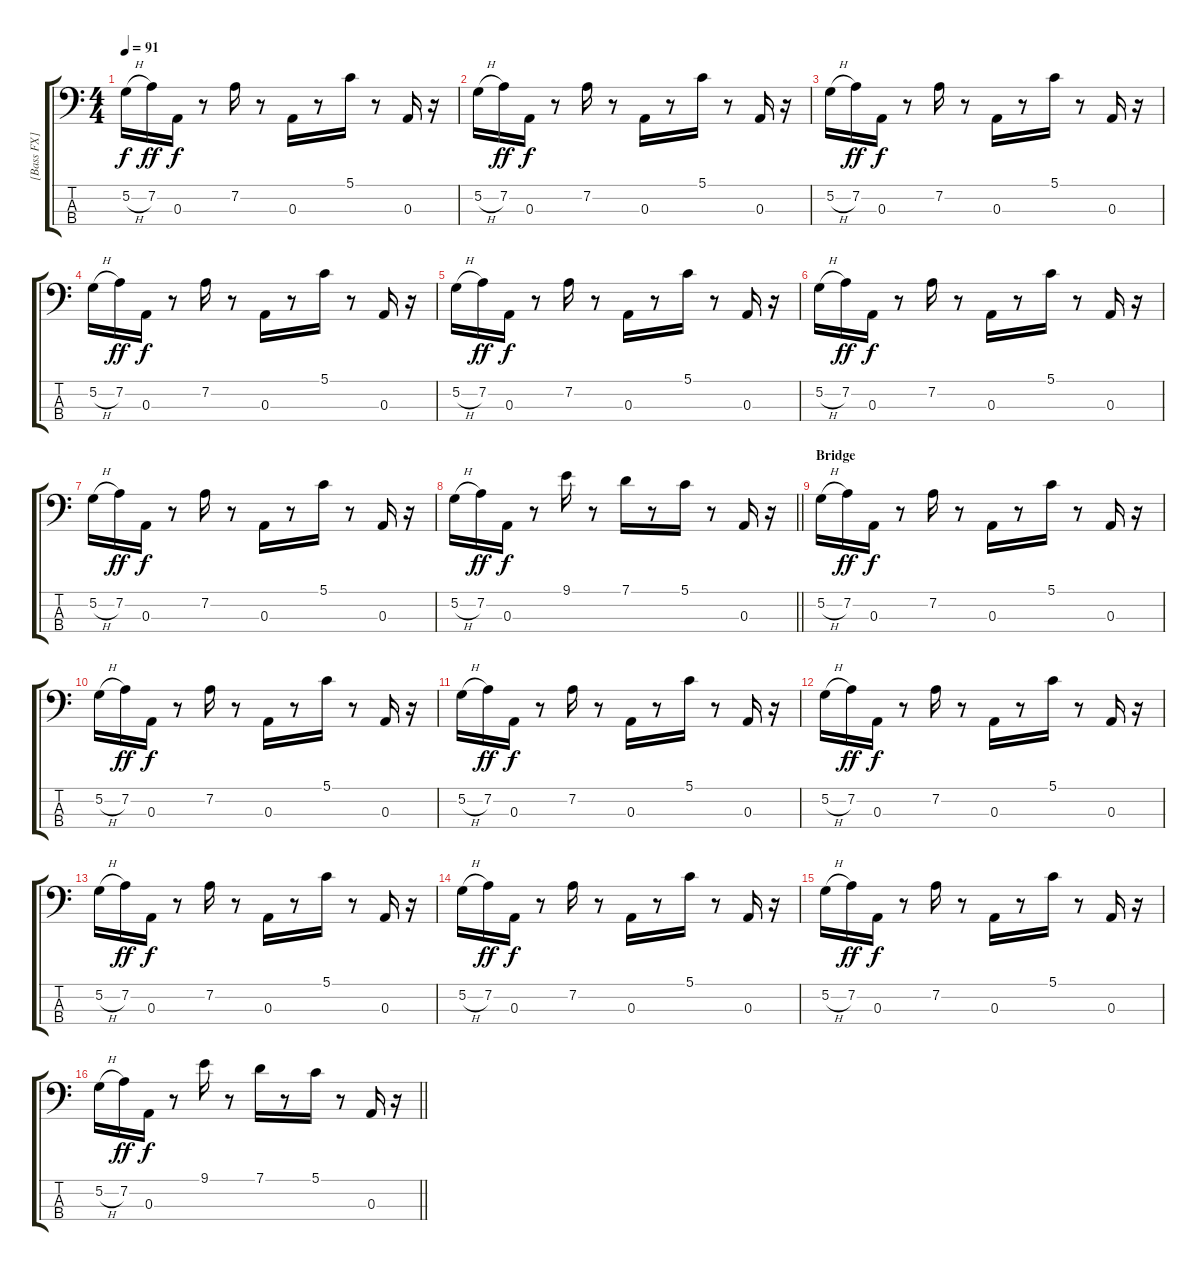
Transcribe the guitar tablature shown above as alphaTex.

\track ("[Bass FX]" "[Bass FX]") {instrument electricbasspick}
\staff {score tabs}
\tuning (G2 D2 A1 D1) {hide}
\ts (4 4)
\section ("" "")
\tempo 91
\clef f4
\ks c
5.2{h}.16{dy f} 7.2.16{dy ff} 0.3.16{dy f} r.8 7.2.16 r.8 0.3.16 r.8 5.1.16 r.8 0.3.16 r.16 |
5.2{h}.16 7.2.16{dy ff} 0.3.16{dy f} r.8 7.2.16 r.8 0.3.16 r.8 5.1.16 r.8 0.3.16 r.16 |
5.2{h}.16 7.2.16{dy ff} 0.3.16{dy f} r.8 7.2.16 r.8 0.3.16 r.8 5.1.16 r.8 0.3.16 r.16 |
5.2{h}.16 7.2.16{dy ff} 0.3.16{dy f} r.8 7.2.16 r.8 0.3.16 r.8 5.1.16 r.8 0.3.16 r.16 |
5.2{h}.16 7.2.16{dy ff} 0.3.16{dy f} r.8 7.2.16 r.8 0.3.16 r.8 5.1.16 r.8 0.3.16 r.16 |
5.2{h}.16 7.2.16{dy ff} 0.3.16{dy f} r.8 7.2.16 r.8 0.3.16 r.8 5.1.16 r.8 0.3.16 r.16 |
5.2{h}.16 7.2.16{dy ff} 0.3.16{dy f} r.8 7.2.16 r.8 0.3.16 r.8 5.1.16 r.8 0.3.16 r.16 |
\barLineRight lightlight
5.2{h}.16 7.2.16{dy ff} 0.3.16{dy f} r.8 9.1.16 r.8 7.1.16 r.8 5.1.16 r.8 0.3.16 r.16 |
\section ("" "Bridge")
5.2{h}.16 7.2.16{dy ff} 0.3.16{dy f} r.8 7.2.16 r.8 0.3.16 r.8 5.1.16 r.8 0.3.16 r.16 |
5.2{h}.16 7.2.16{dy ff} 0.3.16{dy f} r.8 7.2.16 r.8 0.3.16 r.8 5.1.16 r.8 0.3.16 r.16 |
5.2{h}.16 7.2.16{dy ff} 0.3.16{dy f} r.8 7.2.16 r.8 0.3.16 r.8 5.1.16 r.8 0.3.16 r.16 |
5.2{h}.16 7.2.16{dy ff} 0.3.16{dy f} r.8 7.2.16 r.8 0.3.16 r.8 5.1.16 r.8 0.3.16 r.16 |
5.2{h}.16 7.2.16{dy ff} 0.3.16{dy f} r.8 7.2.16 r.8 0.3.16 r.8 5.1.16 r.8 0.3.16 r.16 |
5.2{h}.16 7.2.16{dy ff} 0.3.16{dy f} r.8 7.2.16 r.8 0.3.16 r.8 5.1.16 r.8 0.3.16 r.16 |
5.2{h}.16 7.2.16{dy ff} 0.3.16{dy f} r.8 7.2.16 r.8 0.3.16 r.8 5.1.16 r.8 0.3.16 r.16 |
\barLineRight lightlight
5.2{h}.16 7.2.16{dy ff} 0.3.16{dy f} r.8 9.1.16 r.8 7.1.16 r.8 5.1.16 r.8 0.3.16 r.16
